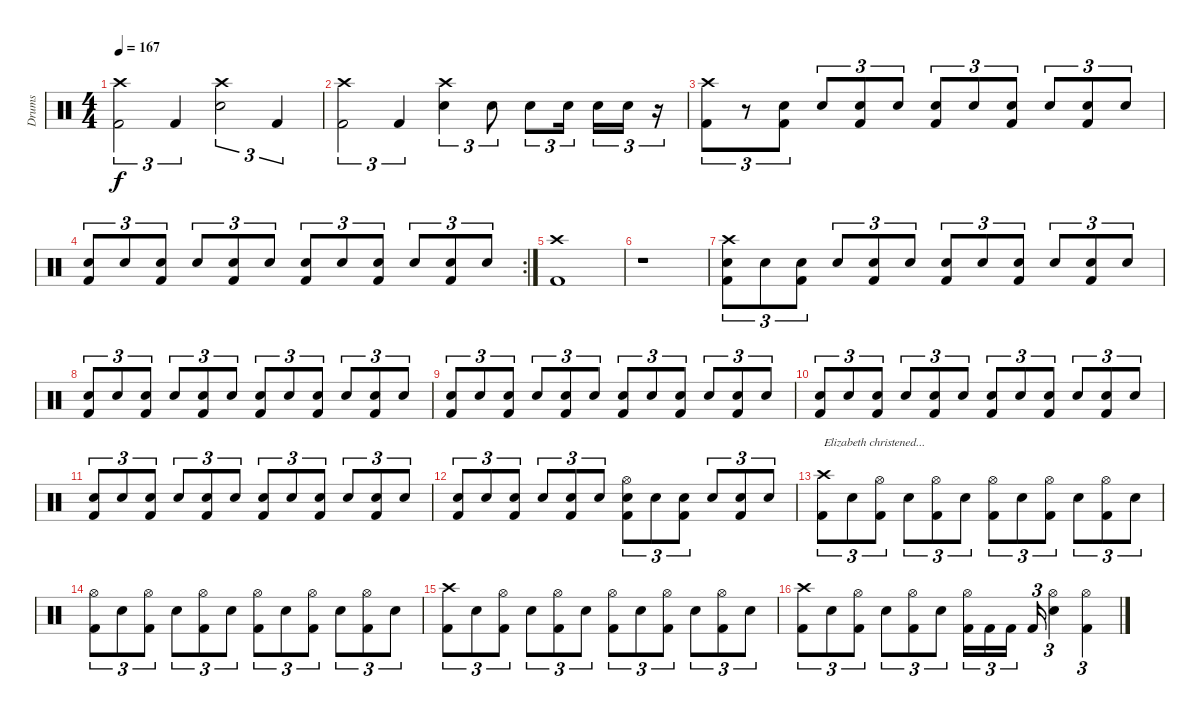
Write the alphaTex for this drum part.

\track ("Drums" "Drums") {instrument percussion}
\staff {score}
\articulation defaults
\ts (4 4)
\tempo 167
\clef neutral
\ks c
("Crash high (hit)" "Kick (hit) 2").2{tu (3 2) dy f} "Kick (hit) 2".4{tu (3 2)} ("Crash high (hit)" "Electric Snare (hit)").2{tu (3 2)} "Kick (hit) 2".4{tu (3 2)} |
("Crash high (hit)" "Kick (hit) 2").2{tu (3 2)} "Kick (hit) 2".4{tu (3 2)} ("Crash high (hit)" "Electric Snare (hit)").4{tu (3 2)} "Electric Snare (hit)".8{tu (3 2)} "Electric Snare (hit)".8{tu (3 2)} "Electric Snare (hit)".16{tu (3 2)} "Electric Snare (hit)".16{tu (3 2)} "Electric Snare (hit)".16{tu (3 2)} r.16{tu (3 2)} |
("Crash high (hit)" "Kick (hit) 2").8{tu (3 2)} r.8{tu (3 2)} ("Electric Snare (hit)" "Kick (hit) 2").8{tu (3 2)} "Electric Snare (hit)".8{tu (3 2)} ("Electric Snare (hit)" "Kick (hit) 2").8{tu (3 2)} "Electric Snare (hit)".8{tu (3 2)} ("Electric Snare (hit)" "Kick (hit) 2").8{tu (3 2)} "Electric Snare (hit)".8{tu (3 2)} ("Electric Snare (hit)" "Kick (hit) 2").8{tu (3 2)} "Electric Snare (hit)".8{tu (3 2)} ("Electric Snare (hit)" "Kick (hit) 2").8{tu (3 2)} "Electric Snare (hit)".8{tu (3 2)} |
\rc 2
("Electric Snare (hit)" "Kick (hit) 2").8{tu (3 2)} "Electric Snare (hit)".8{tu (3 2)} ("Electric Snare (hit)" "Kick (hit) 2").8{tu (3 2)} "Electric Snare (hit)".8{tu (3 2)} ("Electric Snare (hit)" "Kick (hit) 2").8{tu (3 2)} "Electric Snare (hit)".8{tu (3 2)} ("Electric Snare (hit)" "Kick (hit) 2").8{tu (3 2)} "Electric Snare (hit)".8{tu (3 2)} ("Electric Snare (hit)" "Kick (hit) 2").8{tu (3 2)} "Electric Snare (hit)".8{tu (3 2)} ("Electric Snare (hit)" "Kick (hit) 2").8{tu (3 2)} "Electric Snare (hit)".8{tu (3 2)} |
("Crash high (hit)" "Kick (hit) 2").1 |
r.1 |
("Crash high (hit)" "Electric Snare (hit)" "Kick (hit) 2").8{tu (3 2)} "Electric Snare (hit)".8{tu (3 2)} ("Electric Snare (hit)" "Kick (hit) 2").8{tu (3 2)} "Electric Snare (hit)".8{tu (3 2)} ("Electric Snare (hit)" "Kick (hit) 2").8{tu (3 2)} "Electric Snare (hit)".8{tu (3 2)} ("Electric Snare (hit)" "Kick (hit) 2").8{tu (3 2)} "Electric Snare (hit)".8{tu (3 2)} ("Electric Snare (hit)" "Kick (hit) 2").8{tu (3 2)} "Electric Snare (hit)".8{tu (3 2)} ("Electric Snare (hit)" "Kick (hit) 2").8{tu (3 2)} "Electric Snare (hit)".8{tu (3 2)} |
("Electric Snare (hit)" "Kick (hit) 2").8{tu (3 2)} "Electric Snare (hit)".8{tu (3 2)} ("Electric Snare (hit)" "Kick (hit) 2").8{tu (3 2)} "Electric Snare (hit)".8{tu (3 2)} ("Electric Snare (hit)" "Kick (hit) 2").8{tu (3 2)} "Electric Snare (hit)".8{tu (3 2)} ("Electric Snare (hit)" "Kick (hit) 2").8{tu (3 2)} "Electric Snare (hit)".8{tu (3 2)} ("Electric Snare (hit)" "Kick (hit) 2").8{tu (3 2)} "Electric Snare (hit)".8{tu (3 2)} ("Electric Snare (hit)" "Kick (hit) 2").8{tu (3 2)} "Electric Snare (hit)".8{tu (3 2)} |
("Electric Snare (hit)" "Kick (hit) 2").8{tu (3 2)} "Electric Snare (hit)".8{tu (3 2)} ("Electric Snare (hit)" "Kick (hit) 2").8{tu (3 2)} "Electric Snare (hit)".8{tu (3 2)} ("Electric Snare (hit)" "Kick (hit) 2").8{tu (3 2)} "Electric Snare (hit)".8{tu (3 2)} ("Electric Snare (hit)" "Kick (hit) 2").8{tu (3 2)} "Electric Snare (hit)".8{tu (3 2)} ("Electric Snare (hit)" "Kick (hit) 2").8{tu (3 2)} "Electric Snare (hit)".8{tu (3 2)} ("Electric Snare (hit)" "Kick (hit) 2").8{tu (3 2)} "Electric Snare (hit)".8{tu (3 2)} |
("Electric Snare (hit)" "Kick (hit) 2").8{tu (3 2)} "Electric Snare (hit)".8{tu (3 2)} ("Electric Snare (hit)" "Kick (hit) 2").8{tu (3 2)} "Electric Snare (hit)".8{tu (3 2)} ("Electric Snare (hit)" "Kick (hit) 2").8{tu (3 2)} "Electric Snare (hit)".8{tu (3 2)} ("Electric Snare (hit)" "Kick (hit) 2").8{tu (3 2)} "Electric Snare (hit)".8{tu (3 2)} ("Electric Snare (hit)" "Kick (hit) 2").8{tu (3 2)} "Electric Snare (hit)".8{tu (3 2)} ("Electric Snare (hit)" "Kick (hit) 2").8{tu (3 2)} "Electric Snare (hit)".8{tu (3 2)} |
("Electric Snare (hit)" "Kick (hit) 2").8{tu (3 2)} "Electric Snare (hit)".8{tu (3 2)} ("Electric Snare (hit)" "Kick (hit) 2").8{tu (3 2)} "Electric Snare (hit)".8{tu (3 2)} ("Electric Snare (hit)" "Kick (hit) 2").8{tu (3 2)} "Electric Snare (hit)".8{tu (3 2)} ("Electric Snare (hit)" "Kick (hit) 2").8{tu (3 2)} "Electric Snare (hit)".8{tu (3 2)} ("Electric Snare (hit)" "Kick (hit) 2").8{tu (3 2)} "Electric Snare (hit)".8{tu (3 2)} ("Electric Snare (hit)" "Kick (hit) 2").8{tu (3 2)} "Electric Snare (hit)".8{tu (3 2)} |
("Electric Snare (hit)" "Kick (hit) 2").8{tu (3 2)} "Electric Snare (hit)".8{tu (3 2)} ("Electric Snare (hit)" "Kick (hit) 2").8{tu (3 2)} "Electric Snare (hit)".8{tu (3 2)} ("Electric Snare (hit)" "Kick (hit) 2").8{tu (3 2)} "Electric Snare (hit)".8{tu (3 2)} ("Hi-Hat (open)" "Electric Snare (hit)" "Kick (hit) 2").8{tu (3 2)} "Electric Snare (hit)".8{tu (3 2)} ("Electric Snare (hit)" "Kick (hit) 2").8{tu (3 2)} "Electric Snare (hit)".8{tu (3 2)} ("Electric Snare (hit)" "Kick (hit) 2").8{tu (3 2)} "Electric Snare (hit)".8{tu (3 2)} |
("Crash high (hit)" "Kick (hit) 2").8{tu (3 2) txt "Elizabeth christened..."} "Electric Snare (hit)".8{tu (3 2)} ("Hi-Hat (open)" "Kick (hit) 2").8{tu (3 2)} "Electric Snare (hit)".8{tu (3 2)} ("Hi-Hat (open)" "Kick (hit) 2").8{tu (3 2)} "Electric Snare (hit)".8{tu (3 2)} ("Hi-Hat (open)" "Kick (hit) 2").8{tu (3 2)} "Electric Snare (hit)".8{tu (3 2)} ("Hi-Hat (open)" "Kick (hit) 2").8{tu (3 2)} "Electric Snare (hit)".8{tu (3 2)} ("Hi-Hat (open)" "Kick (hit) 2").8{tu (3 2)} "Electric Snare (hit)".8{tu (3 2)} |
("Hi-Hat (open)" "Kick (hit) 2").8{tu (3 2)} "Electric Snare (hit)".8{tu (3 2)} ("Hi-Hat (open)" "Kick (hit) 2").8{tu (3 2)} "Electric Snare (hit)".8{tu (3 2)} ("Hi-Hat (open)" "Kick (hit) 2").8{tu (3 2)} "Electric Snare (hit)".8{tu (3 2)} ("Hi-Hat (open)" "Kick (hit) 2").8{tu (3 2)} "Electric Snare (hit)".8{tu (3 2)} ("Hi-Hat (open)" "Kick (hit) 2").8{tu (3 2)} "Electric Snare (hit)".8{tu (3 2)} ("Hi-Hat (open)" "Kick (hit) 2").8{tu (3 2)} "Electric Snare (hit)".8{tu (3 2)} |
("Crash high (hit)" "Kick (hit) 2").8{tu (3 2)} "Electric Snare (hit)".8{tu (3 2)} ("Hi-Hat (open)" "Kick (hit) 2").8{tu (3 2)} "Electric Snare (hit)".8{tu (3 2)} ("Hi-Hat (open)" "Kick (hit) 2").8{tu (3 2)} "Electric Snare (hit)".8{tu (3 2)} ("Hi-Hat (open)" "Kick (hit) 2").8{tu (3 2)} "Electric Snare (hit)".8{tu (3 2)} ("Hi-Hat (open)" "Kick (hit) 2").8{tu (3 2)} "Electric Snare (hit)".8{tu (3 2)} ("Hi-Hat (open)" "Kick (hit) 2").8{tu (3 2)} "Electric Snare (hit)".8{tu (3 2)} |
("Crash high (hit)" "Kick (hit) 2").8{tu (3 2)} "Electric Snare (hit)".8{tu (3 2)} ("Hi-Hat (open)" "Kick (hit) 2").8{tu (3 2)} "Electric Snare (hit)".8{tu (3 2)} ("Hi-Hat (open)" "Kick (hit) 2").8{tu (3 2)} "Electric Snare (hit)".8{tu (3 2)} ("Hi-Hat (open)" "Kick (hit) 2").16{tu (3 2)} "Kick (hit) 2".16{tu (3 2)} "Kick (hit) 2".16{tu (3 2)} "Kick (hit) 2".16{tu (3 2)} ("Hi-Hat (open)" "Electric Snare (hit)").4{tu (3 2)} ("Hi-Hat (open)" "Kick (hit) 2").4{tu (3 2)}
